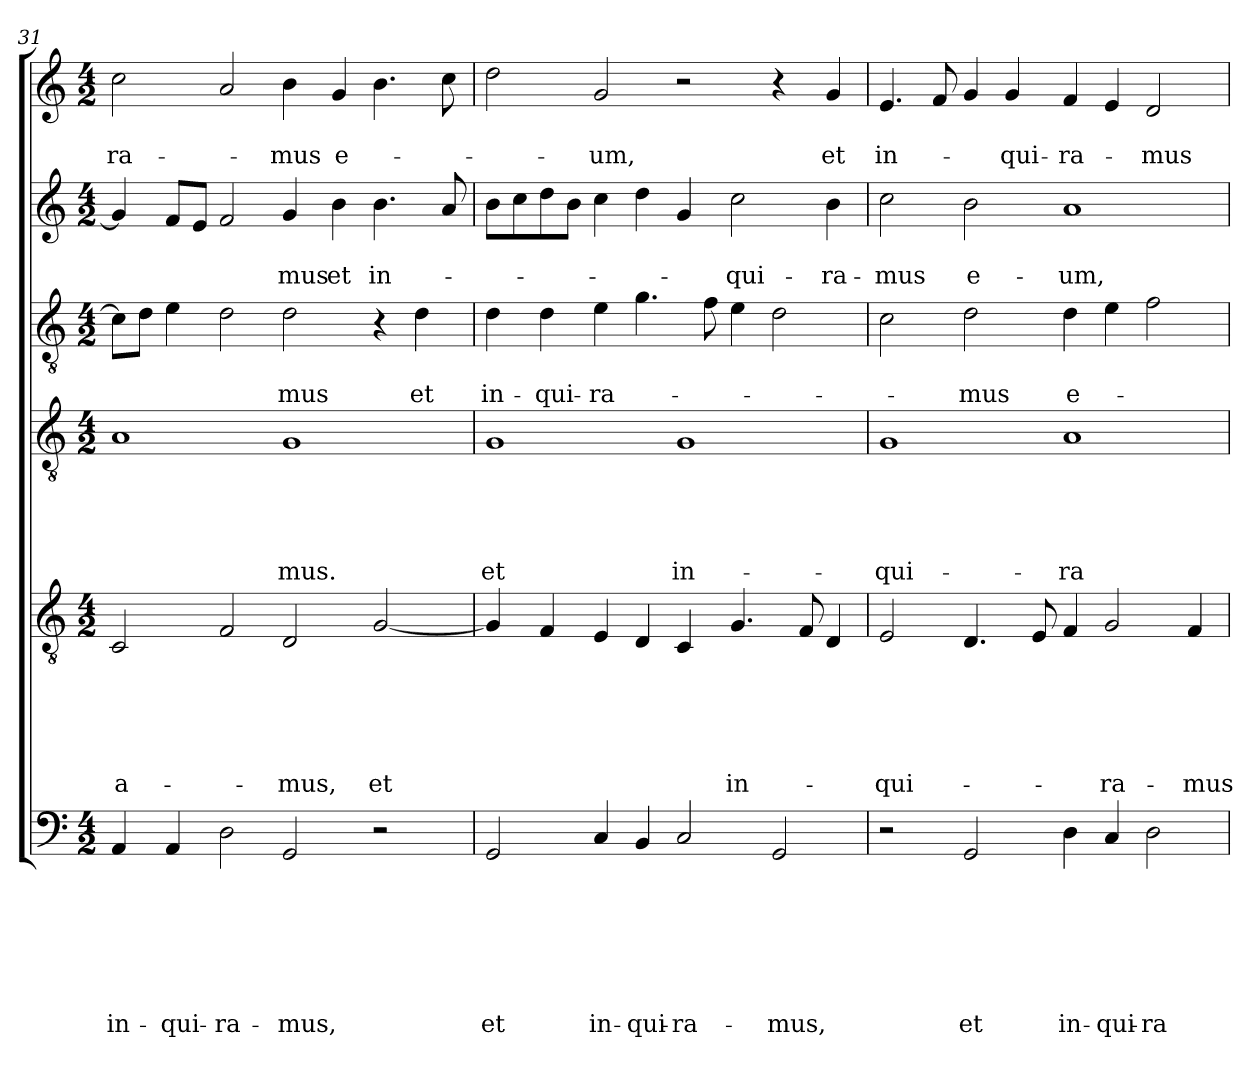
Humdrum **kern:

**kern	**text	**text	**text	**text	**text	**text	**text	**kern	**text	**text	**text	**text	**text	**text	**kern	**text	**text	**text	**text	**text	**kern	**text	**text	**kern	**text	**text	**kern	**text	**text
*part6	*part6	*part6	*part6	*part6	*part6	*part6	*part6	*part5	*part5	*part5	*part5	*part5	*part5	*part5	*part4	*part4	*part4	*part4	*part4	*part4	*part3	*part3	*part3	*part2	*part2	*part2	*part1	*part1	*part1
*staff6	*staff6	*staff6	*staff6	*staff6	*staff6	*staff6	*staff6	*staff5	*staff5	*staff5	*staff5	*staff5	*staff5	*staff5	*staff4	*staff4	*staff4	*staff4	*staff4	*staff4	*staff3	*staff3	*staff3	*staff2	*staff2	*staff2	*staff1	*staff1	*staff1
*clefF4	*	*	*	*	*	*	*	*clefGv2	*	*	*	*	*	*	*clefGv2	*	*	*	*	*	*clefGv2	*	*	*clefG2	*	*	*clefG2	*	*
*k[]	*	*	*	*	*	*	*	*k[]	*	*	*	*	*	*	*k[]	*	*	*	*	*	*k[]	*	*	*k[]	*	*	*k[]	*	*
*C:	*	*	*	*	*	*	*	*C:	*	*	*	*	*	*	*C:	*	*	*	*	*	*C:	*	*	*C:	*	*	*C:	*	*
*M4/2	*	*	*	*	*	*	*	*M4/2	*	*	*	*	*	*	*M4/2	*	*	*	*	*	*M4/2	*	*	*M4/2	*	*	*M4/2	*	*
=31	=31	=31	=31	=31	=31	=31	=31	=31	=31	=31	=31	=31	=31	=31	=31	=31	=31	=31	=31	=31	=31	=31	=31	=31	=31	=31	=31	=31	=31
!	!	!	!	!	!	!	!LO:LY:b	!	!	!	!	!	!	!LO:LY:b	!	!	!	!	!	!	!	!	!	!	!	!	!	!	!LO:LY:b
4AA/	.	.	.	.	.	.	in-	2C/	.	.	.	.	.	-a-	1A	.	.	.	.	.	8c\L]	.	.	4g/]	.	.	2cc\	.	-ra-
.	.	.	.	.	.	.	.	.	.	.	.	.	.	.	.	.	.	.	.	.	8d\J	.	.	.	.	.	.	.	.
!	!	!	!	!	!	!	!LO:LY:b	!	!	!	!	!	!	!	!	!	!	!	!	!	!	!	!	!	!	!	!	!	!
4AA/	.	.	.	.	.	.	-qui-	.	.	.	.	.	.	.	.	.	.	.	.	.	4e\	.	.	8f/L	.	.	.	.	.
.	.	.	.	.	.	.	.	.	.	.	.	.	.	.	.	.	.	.	.	.	.	.	.	8e/J	.	.	.	.	.
!	!	!	!	!	!	!	!LO:LY:b	!	!	!	!	!	!	!	!	!	!	!	!	!	!	!	!	!	!	!	!	!	!
2D\	.	.	.	.	.	.	-ra-	2F/	.	.	.	.	.	.	.	.	.	.	.	.	2d\	.	.	2f/	.	.	2a/	.	.
!	!	!	!	!	!	!	!LO:LY:b	!	!	!	!	!	!	!LO:LY:b	!	!	!	!	!	!LO:LY:b	!	!	!LO:LY:b	!	!	!LO:LY:b	!	!	!LO:LY:b
2GG/	.	.	.	.	.	.	-mus,	2D/	.	.	.	.	.	-mus,	1G	.	.	.	.	-mus.	2d\	.	mus	4g/	.	mus	4b\	.	-mus
!	!	!	!	!	!	!	!	!	!	!	!	!	!	!	!	!	!	!	!	!	!	!	!	!	!	!LO:LY:b	!	!	!LO:LY:b
.	.	.	.	.	.	.	.	.	.	.	.	.	.	.	.	.	.	.	.	.	.	.	.	4b\	.	et	4g/	.	e-
!	!	!	!	!	!	!	!	!	!	!	!	!	!	!LO:LY:b	!	!	!	!	!	!	!	!	!	!	!	!LO:LY:b	!	!	!
2r	.	.	.	.	.	.	.	[2G/	.	.	.	.	.	et	.	.	.	.	.	.	4r	.	.	4.b\	.	in-	4.b\	.	.
!	!	!	!	!	!	!	!	!	!	!	!	!	!	!	!	!	!	!	!	!	!	!	!LO:LY:b	!	!	!	!	!	!
.	.	.	.	.	.	.	.	.	.	.	.	.	.	.	.	.	.	.	.	.	4d\	.	et	.	.	.	.	.	.
.	.	.	.	.	.	.	.	.	.	.	.	.	.	.	.	.	.	.	.	.	.	.	.	8a/	.	.	8cc\	.	.
=32	=32	=32	=32	=32	=32	=32	=32	=32	=32	=32	=32	=32	=32	=32	=32	=32	=32	=32	=32	=32	=32	=32	=32	=32	=32	=32	=32	=32	=32
!	!	!	!	!	!	!	!LO:LY:b	!	!	!	!	!	!	!	!	!	!	!	!	!LO:LY:b	!	!	!LO:LY:b	!	!	!	!	!	!
2GG/	.	.	.	.	.	.	et	4G/]	.	.	.	.	.	.	1G	.	.	.	.	et	4d\	.	in-	8b\L	.	.	2dd\	.	.
.	.	.	.	.	.	.	.	.	.	.	.	.	.	.	.	.	.	.	.	.	.	.	.	8cc\	.	.	.	.	.
!	!	!	!	!	!	!	!	!	!	!	!	!	!	!	!	!	!	!	!	!	!	!	!LO:LY:b	!	!	!	!	!	!
.	.	.	.	.	.	.	.	4F/	.	.	.	.	.	.	.	.	.	.	.	.	4d\	.	-qui-	8dd\	.	.	.	.	.
.	.	.	.	.	.	.	.	.	.	.	.	.	.	.	.	.	.	.	.	.	.	.	.	8b\J	.	.	.	.	.
!	!	!	!	!	!	!	!LO:LY:b	!	!	!	!	!	!	!	!	!	!	!	!	!	!	!	!LO:LY:b	!	!	!	!	!	!LO:LY:b
4C/	.	.	.	.	.	.	in-	4E/	.	.	.	.	.	.	.	.	.	.	.	.	4e\	.	-ra-	4cc\	.	.	2g/	.	-um,
!	!	!	!	!	!	!	!LO:LY:b	!	!	!	!	!	!	!	!	!	!	!	!	!	!	!	!	!	!	!	!	!	!
4BB/	.	.	.	.	.	.	-qui-	4D/	.	.	.	.	.	.	.	.	.	.	.	.	4.g\	.	.	4dd\	.	.	.	.	.
!	!	!	!	!	!	!	!LO:LY:b	!	!	!	!	!	!	!	!	!	!	!	!	!LO:LY:b	!	!	!	!	!	!	!	!	!
2C/	.	.	.	.	.	.	-ra-	4C/	.	.	.	.	.	.	1G	.	.	.	.	in-	.	.	.	4g/	.	.	2r	.	.
.	.	.	.	.	.	.	.	.	.	.	.	.	.	.	.	.	.	.	.	.	8f\	.	.	.	.	.	.	.	.
!	!	!	!	!	!	!	!	!	!	!	!	!	!	!LO:LY:b	!	!	!	!	!	!	!	!	!	!	!	!LO:LY:b	!	!	!
.	.	.	.	.	.	.	.	4.G/	.	.	.	.	.	in-	.	.	.	.	.	.	4e\	.	.	2cc\	.	-qui-	.	.	.
!	!	!	!	!	!	!	!LO:LY:b	!	!	!	!	!	!	!	!	!	!	!	!	!	!	!	!	!	!	!	!	!	!
2GG/	.	.	.	.	.	.	-mus,	.	.	.	.	.	.	.	.	.	.	.	.	.	2d\	.	.	.	.	.	4r	.	.
.	.	.	.	.	.	.	.	8F/	.	.	.	.	.	.	.	.	.	.	.	.	.	.	.	.	.	.	.	.	.
!	!	!	!	!	!	!	!	!	!	!	!	!	!	!	!	!	!	!	!	!	!	!	!	!	!	!LO:LY:b	!	!	!LO:LY:b
.	.	.	.	.	.	.	.	4D/	.	.	.	.	.	.	.	.	.	.	.	.	.	.	.	4b\	.	-ra-	4g/	.	et
=33	=33	=33	=33	=33	=33	=33	=33	=33	=33	=33	=33	=33	=33	=33	=33	=33	=33	=33	=33	=33	=33	=33	=33	=33	=33	=33	=33	=33	=33
!	!	!	!	!	!	!	!	!	!	!	!	!	!	!LO:LY:b	!	!	!	!	!	!LO:LY:b	!	!	!	!	!	!LO:LY:b	!	!	!LO:LY:b
2r	.	.	.	.	.	.	.	2E/	.	.	.	.	.	-qui-	1G	.	.	.	.	-qui-	2c\	.	.	2cc\	.	-mus	4.e/	.	in-
.	.	.	.	.	.	.	.	.	.	.	.	.	.	.	.	.	.	.	.	.	.	.	.	.	.	.	8f/	.	.
!	!	!	!	!	!	!	!LO:LY:b	!	!	!	!	!	!	!	!	!	!	!	!	!	!	!	!LO:LY:b	!	!	!LO:LY:b	!	!	!
2GG/	.	.	.	.	.	.	et	4.D/	.	.	.	.	.	.	.	.	.	.	.	.	2d\	.	-mus	2b\	.	e-	4g/	.	.
!	!	!	!	!	!	!	!	!	!	!	!	!	!	!	!	!	!	!	!	!	!	!	!	!	!	!	!	!	!LO:LY:b
.	.	.	.	.	.	.	.	.	.	.	.	.	.	.	.	.	.	.	.	.	.	.	.	.	.	.	4g/	.	-qui-
.	.	.	.	.	.	.	.	8E/	.	.	.	.	.	.	.	.	.	.	.	.	.	.	.	.	.	.	.	.	.
!	!	!	!	!	!	!	!LO:LY:b	!	!	!	!	!	!	!	!	!	!	!	!	!LO:LY:b	!	!	!LO:LY:b	!	!	!LO:LY:b	!	!	!LO:LY:b
4D\	.	.	.	.	.	.	in-	4F/	.	.	.	.	.	.	1A	.	.	.	.	-ra-	4d\	.	e-	1a	.	-um,	4f/	.	-ra-
!	!	!	!	!	!	!	!LO:LY:b	!	!	!	!	!	!	!LO:LY:b	!	!	!	!	!	!	!	!	!	!	!	!	!	!	!
4C/	.	.	.	.	.	.	-qui-	2G/	.	.	.	.	.	-ra-	.	.	.	.	.	.	4e\	.	.	.	.	.	4e/	.	.
!	!	!	!	!	!	!	!LO:LY:b	!	!	!	!	!	!	!	!	!	!	!	!	!	!	!	!	!	!	!	!	!	!LO:LY:b
2D\	.	.	.	.	.	.	-ra-	.	.	.	.	.	.	.	.	.	.	.	.	.	2f\	.	.	.	.	.	2d/	.	-mus
!	!	!	!	!	!	!	!	!	!	!	!	!	!	!LO:LY:b	!	!	!	!	!	!	!	!	!	!	!	!	!	!	!
.	.	.	.	.	.	.	.	4F/	.	.	.	.	.	-mus	.	.	.	.	.	.	.	.	.	.	.	.	.	.	.
=	=	=	=	=	=	=	=	=	=	=	=	=	=	=	=	=	=	=	=	=	=	=	=	=	=	=	=	=	=
*-	*-	*-	*-	*-	*-	*-	*-	*-	*-	*-	*-	*-	*-	*-	*-	*-	*-	*-	*-	*-	*-	*-	*-	*-	*-	*-	*-	*-	*-
